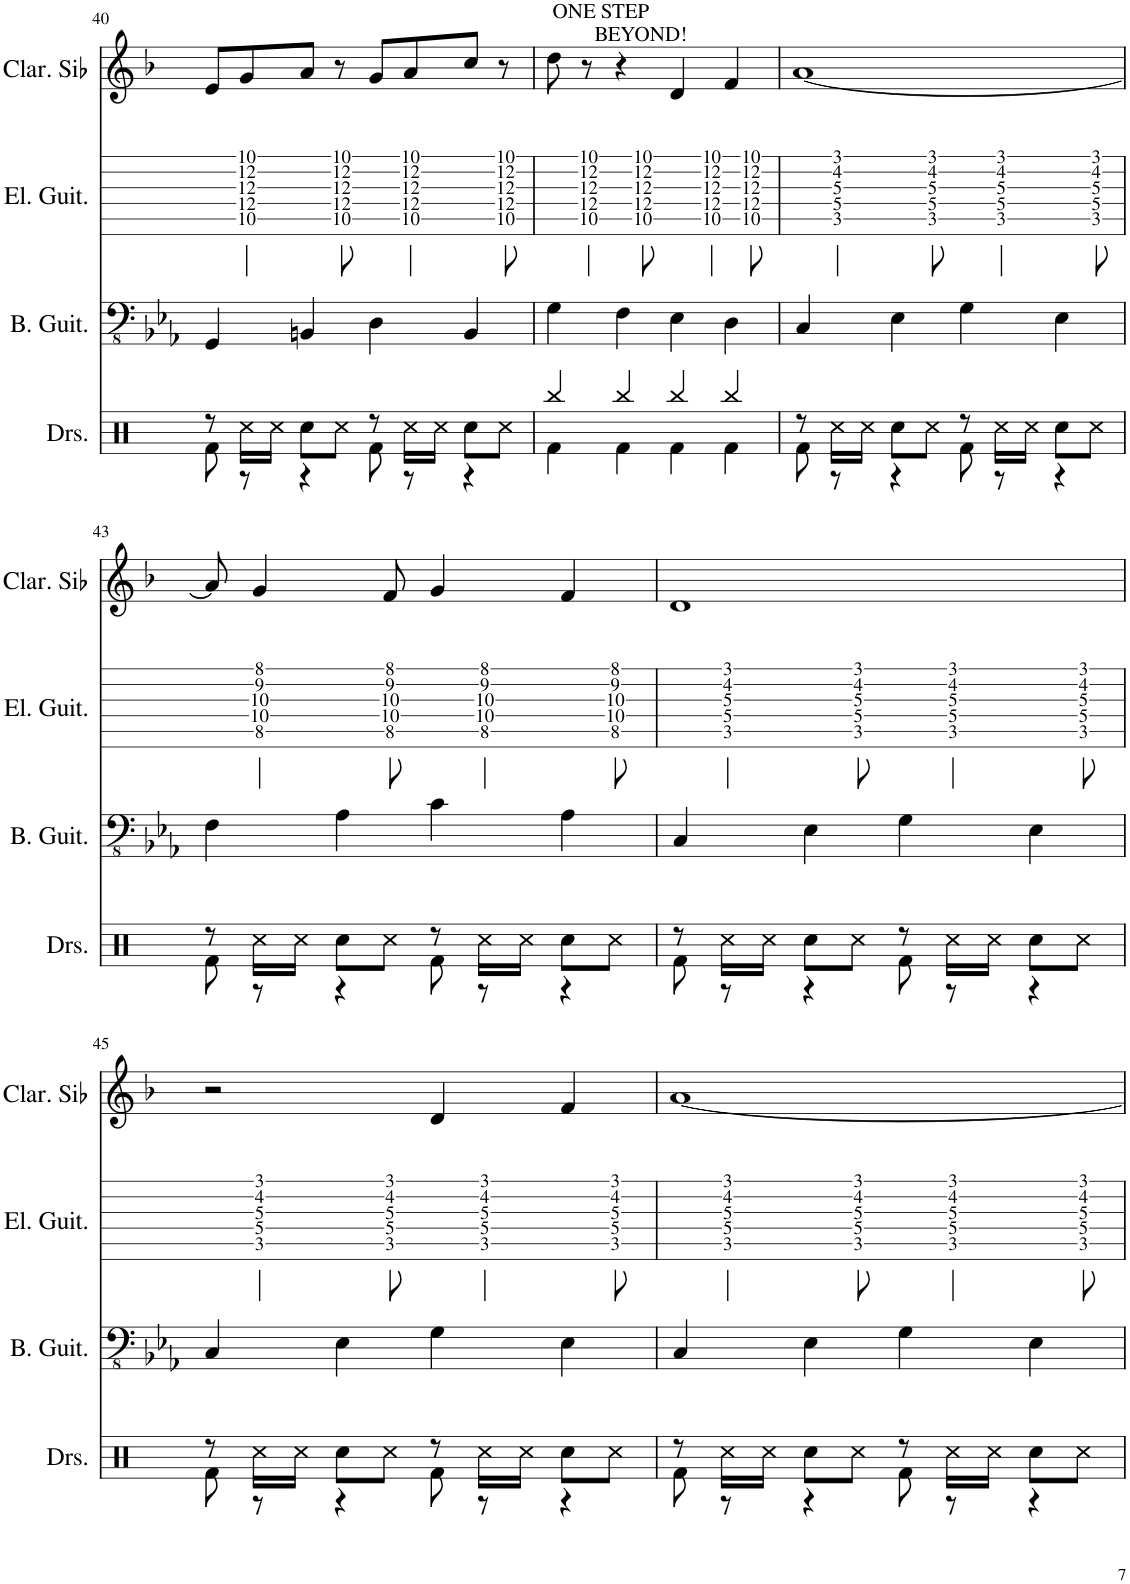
**kern	**kern	**kern	**kern
*part4	*part3	*part2	*part1
*staff4	*staff3	*staff2	*staff1
*I"Drumset	*I"Bass Guitar	*I"Electric Guitar	*I"Clarinette en Sib
*I'Drs.	*I'B. Guit.	*I'El. Guit.	*I'Clar. Sib
!!LO:PB:g=z
*clefX	*clefFv4	*	*clefG2
*	*	*	*Trd1c2
*k[]	*k[b-e-a-]	*k[b-e-a-]	*k[b-]
*M4/4	*M4/4	*M4/4	*M4/4
=40	=40	=40	=40
*^	*	*	*
8r	8Rf\	4GGG/	8r	8e/L
16Rcc\LL	8r	.	4G\ 4d\ 4g\ 4b\ 4dd\	8g/
16Rcc\JJ	.	.	.	.
8Rcc\L	4r	4BBBn/	.	8a/J
8Rcc\J	.	.	8G\ 8d\ 8g\ 8b\ 8dd\	8r
8r	8Rf\	4DD\	8r	8g/L
16Rcc\LL	8r	.	4G\ 4d\ 4g\ 4b\ 4dd\	8a/
16Rcc\JJ	.	.	.	.
8Rcc\L	4r	4BBB/	.	8cc/J
8Rcc\J	.	.	8G\ 8d\ 8g\ 8b\ 8dd\	8r
=41	=41	=41	=41	=41
!	!	!	!	!LO:TX:a:t=ONE STEP
!	!	!	!	!LO:TX:a:t=BEYOND!
4Rbb/	4Rf\	4GG\	8r	8dd\
.	.	.	4G\ 4d\ 4g\ 4b\ 4dd\	8r
4Rbb/	4Rf\	4FF\	.	4r
.	.	.	8G\ 8d\ 8g\ 8b\ 8dd\	.
4Rbb/	4Rf\	4EE-\	8r	4d/
.	.	.	4G\ 4d\ 4g\ 4b\ 4dd\	.
4Rbb/	4Rf\	4DD\	.	4f/
.	.	.	8G\ 8d\ 8g\ 8b\ 8dd\	.
=42	=42	=42	=42	=42
8r	8Rf\	4CC/	8r	[1a
16Rcc\LL	8r	.	4C\ 4G\ 4c\ 4e-\ 4g\	.
16Rcc\JJ	.	.	.	.
8Rcc\L	4r	4EE-\	.	.
8Rcc\J	.	.	8C\ 8G\ 8c\ 8e-\ 8g\	.
8r	8Rf\	4GG\	8r	.
16Rcc\LL	8r	.	4C\ 4G\ 4c\ 4e-\ 4g\	.
16Rcc\JJ	.	.	.	.
8Rcc\L	4r	4EE-\	.	.
8Rcc\J	.	.	8C\ 8G\ 8c\ 8e-\ 8g\	.
!!LO:LB:g=z
=43	=43	=43	=43	=43
8r	8Rf\	4FF\	8r	8a/]
16Rcc\LL	8r	.	4F\ 4c\ 4f\ 4a-\ 4cc\	4g/
16Rcc\JJ	.	.	.	.
8Rcc\L	4r	4AA-\	.	.
8Rcc\J	.	.	8F\ 8c\ 8f\ 8a-\ 8cc\	8f/
8r	8Rf\	4C\	8r	4g/
16Rcc\LL	8r	.	4F\ 4c\ 4f\ 4a-\ 4cc\	.
16Rcc\JJ	.	.	.	.
8Rcc\L	4r	4AA-\	.	4f/
8Rcc\J	.	.	8F\ 8c\ 8f\ 8a-\ 8cc\	.
=44	=44	=44	=44	=44
8r	8Rf\	4CC/	8r	1d
16Rcc\LL	8r	.	4C\ 4G\ 4c\ 4e-\ 4g\	.
16Rcc\JJ	.	.	.	.
8Rcc\L	4r	4EE-\	.	.
8Rcc\J	.	.	8C\ 8G\ 8c\ 8e-\ 8g\	.
8r	8Rf\	4GG\	8r	.
16Rcc\LL	8r	.	4C\ 4G\ 4c\ 4e-\ 4g\	.
16Rcc\JJ	.	.	.	.
8Rcc\L	4r	4EE-\	.	.
8Rcc\J	.	.	8C\ 8G\ 8c\ 8e-\ 8g\	.
!!LO:LB:g=z
=45	=45	=45	=45	=45
8r	8Rf\	4CC/	8r	2r
16Rcc\LL	8r	.	4C\ 4G\ 4c\ 4e-\ 4g\	.
16Rcc\JJ	.	.	.	.
8Rcc\L	4r	4EE-\	.	.
8Rcc\J	.	.	8C\ 8G\ 8c\ 8e-\ 8g\	.
8r	8Rf\	4GG\	8r	4d/
16Rcc\LL	8r	.	4C\ 4G\ 4c\ 4e-\ 4g\	.
16Rcc\JJ	.	.	.	.
8Rcc\L	4r	4EE-\	.	4f/
8Rcc\J	.	.	8C\ 8G\ 8c\ 8e-\ 8g\	.
=46	=46	=46	=46	=46
8r	8Rf\	4CC/	8r	[1a
16Rcc\LL	8r	.	4C\ 4G\ 4c\ 4e-\ 4g\	.
16Rcc\JJ	.	.	.	.
8Rcc\L	4r	4EE-\	.	.
8Rcc\J	.	.	8C\ 8G\ 8c\ 8e-\ 8g\	.
8r	8Rf\	4GG\	8r	.
16Rcc\LL	8r	.	4C\ 4G\ 4c\ 4e-\ 4g\	.
16Rcc\JJ	.	.	.	.
8Rcc\L	4r	4EE-\	.	.
8Rcc\J	.	.	8C\ 8G\ 8c\ 8e-\ 8g\	.
*v	*v	*	*	*
=	=	=	=
*-	*-	*-	*-
